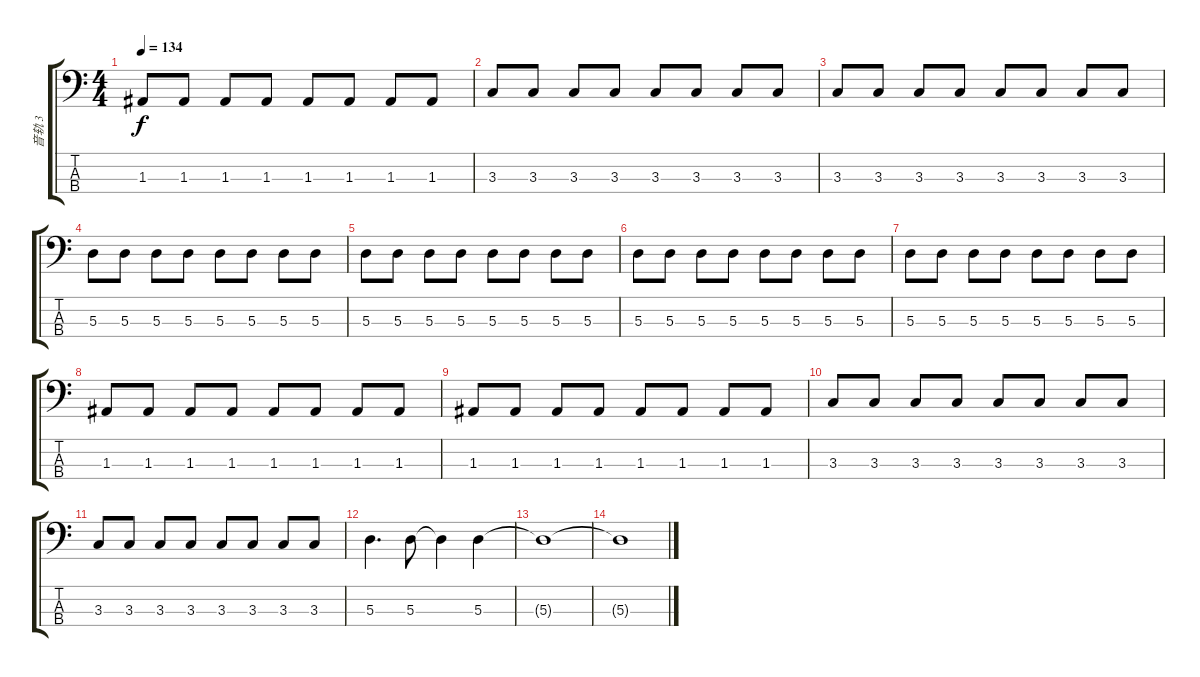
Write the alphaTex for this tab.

\track ("音轨 3" "音轨 3") {instrument electricbassfinger}
\staff {score tabs}
\tuning (G2 D2 A1 E1) {hide}
\ts (4 4)
\tempo 134
\clef f4
\ks c
1.3.8{dy f} 1.3.8 1.3.8 1.3.8 1.3.8 1.3.8 1.3.8 1.3.8 |
3.3.8 3.3.8 3.3.8 3.3.8 3.3.8 3.3.8 3.3.8 3.3.8 |
3.3.8 3.3.8 3.3.8 3.3.8 3.3.8 3.3.8 3.3.8 3.3.8 |
5.3.8 5.3.8 5.3.8 5.3.8 5.3.8 5.3.8 5.3.8 5.3.8 |
5.3.8 5.3.8 5.3.8 5.3.8 5.3.8 5.3.8 5.3.8 5.3.8 |
5.3.8 5.3.8 5.3.8 5.3.8 5.3.8 5.3.8 5.3.8 5.3.8 |
5.3.8 5.3.8 5.3.8 5.3.8 5.3.8 5.3.8 5.3.8 5.3.8 |
1.3.8 1.3.8 1.3.8 1.3.8 1.3.8 1.3.8 1.3.8 1.3.8 |
1.3.8 1.3.8 1.3.8 1.3.8 1.3.8 1.3.8 1.3.8 1.3.8 |
3.3.8 3.3.8 3.3.8 3.3.8 3.3.8 3.3.8 3.3.8 3.3.8 |
3.3.8 3.3.8 3.3.8 3.3.8 3.3.8 3.3.8 3.3.8 3.3.8 |
5.3.4{d} 5.3.8 5.3{t}.4 5.3.4 |
5.3{t}.1 |
5.3{t}.1
